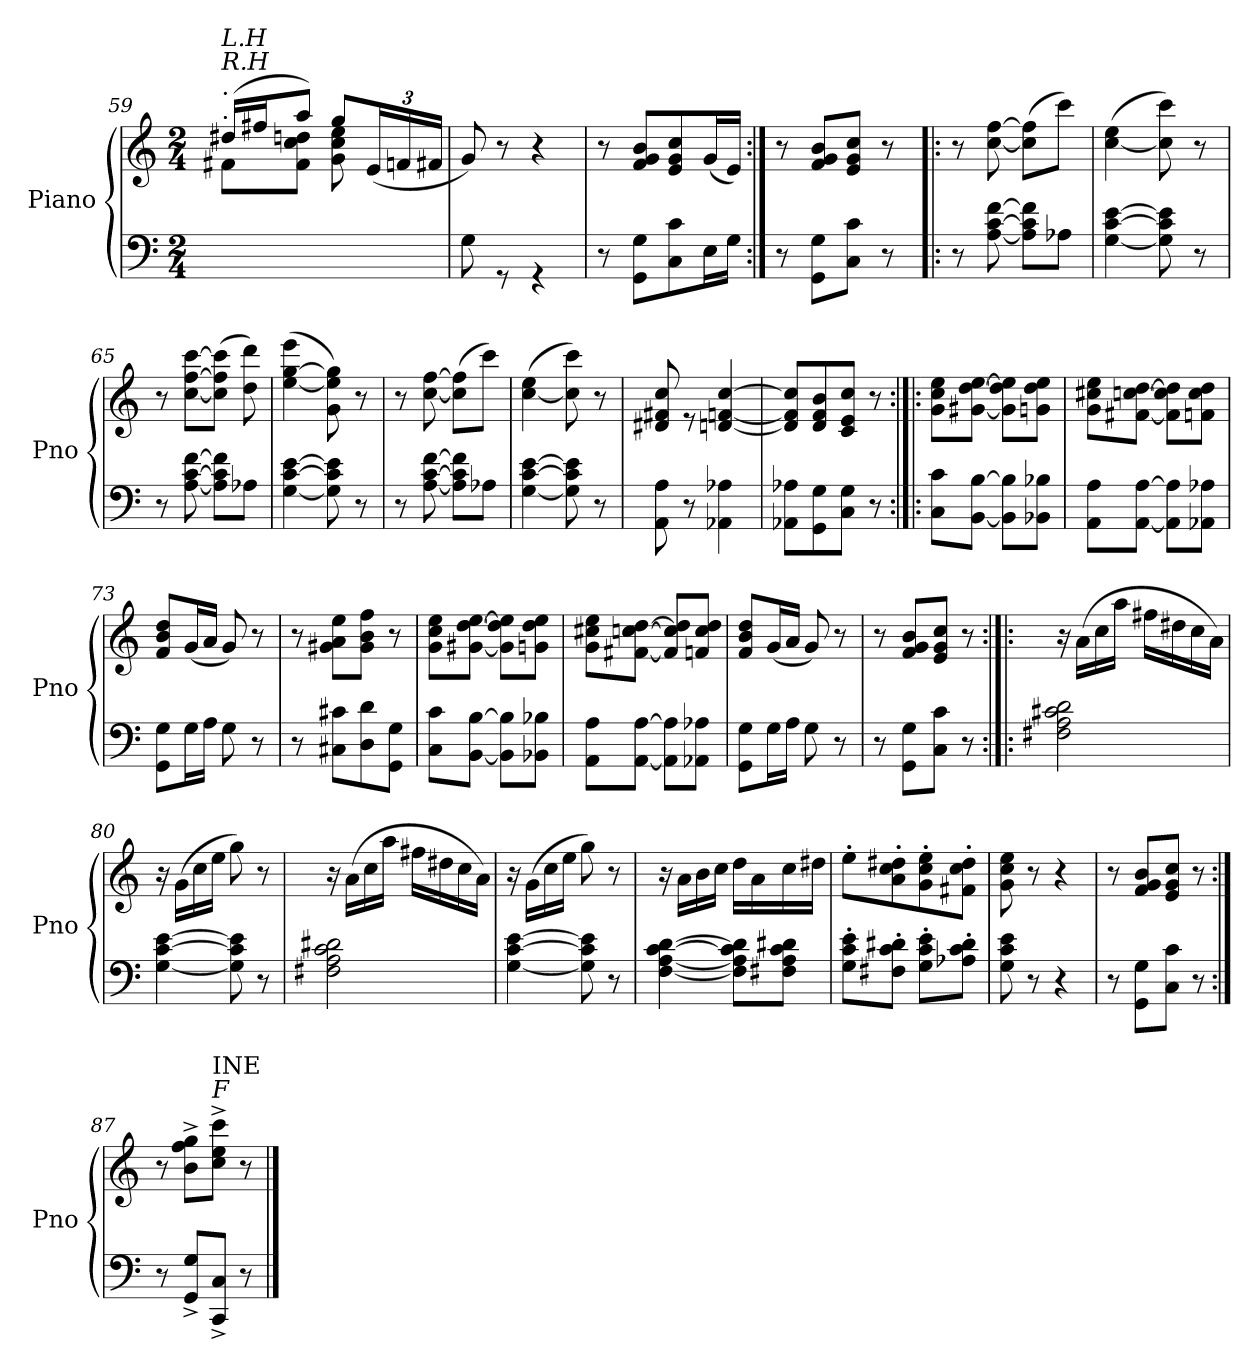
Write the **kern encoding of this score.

**kern	**kern
*part1	*part1
*staff2	*staff1
*I"Piano	*
*I'Pno	*
*clefF4	*clefG2
*k[]	*k[]
*M2/4	*M2/4
=59	=59
*	*^
!	!LO:TX:a:i:t=R.H	!
!	!LO:TX:a:t=.	!
!	!LO:TX:a:i:t=L.H	!
!	!LO:TX:a:t=.	!
4.ryy	(>16dd#X/LL	8f#X\L
.	16ff#X/J	.
.	8aa/J)	8f#\ 8cc\ 8dd\J
.	8gg/L	8g\ 8cc\ 8ee\L
*Xbrackettup	*Xbrackettup	*
24E/L	(>24e/L	8ryy
24F/	24f/	.
24F#X/JJ	24f#X/JJ	.
*	*v	*v
!!LO:LB:g=z
=60	=60
8G\	8g/)
8rGG	8r
4rGG	4r
=61	=61
8r	8r
8GG\ 8G\L	8f/ 8g/ 8b/L
8C\ 8c\	8e/ 8g/ 8cc/
16E\L	(<16g/L
16G\JJ	16e/JJ)
=62:|!	=62:|!
8r	8r
8GG\ 8G\L	8f/ 8g/ 8b/L
8C\ 8c\J	8e/ 8g/ 8cc/J
8r	8r
=63!|:	=63!|:
8r	8r
[8A\ [8c\ [8f\	[8cc\ [8ff\
8A\] 8c\] 8f\]L	(>8cc\] 8ff\]L
8A-X\J	8ccc\J)
=64	=64
[4G\ [4c\ [4e\	(>[4cc\ 4ee\
8G\] 8c\] 8e\]	8cc\] 8ccc\)
8r	8r
!!LO:LB:g=z
=65	=65
8r	8r
[8A\ [8c\ [8f\	[8cc\ [8ff\ [8ccc\L
8A\] 8c\] 8f\]L	(>8cc\] 8ff\] 8ccc\]J
8A-X\J	8dd\ 8ddd\)
=66	=66
[4G\ [4c\ [4e\	(<[4ee\ [4gg\ 4eee\
8G\] 8c\] 8e\]	8g\ 8ee\] 8gg\])
8r	8r
=67	=67
8r	8r
[8A\ [8c\ [8f\	[8cc\ [8ff\
8A\] 8c\] 8f\]L	(>8cc\] 8ff\]L
8A-X\J	8ccc\J)
=68	=68
[4G\ [4c\ [4e\	(>[4cc\ 4ee\
8G\] 8c\] 8e\]	8cc\] 8ccc\)
8r	8r
=69	=69
8AA\ 8A\	8d#X/ 8f#X/ 8cc/
8r	8re
4AA-X\ 4A-X\	[4dn/ [4fn/ [4cc/
=70	=70
8AA-X\ 8A-X\L	8d/] 8f/] 8cc/]L
8GG\ 8G\	8d/ 8f/ 8b/
8C\ 8G\J	8c/ 8e/ 8cc/J
8r	8r
!!LO:LB:g=z
=71:|!|:	=71:|!|:
8C\ 8c\L	8g\ 8cc\ 8ee\L
[8BB\ [8B\J	[8g#X\ [8dd\ [8ee\J
8BB\] 8B\]L	8g#\] 8dd\] 8ee\]L
8BB-X\ 8B-X\J	8gn\ 8dd\ 8ee\J
=72	=72
8AA\ 8A\L	8g\ 8cc#X\ 8ee\L
[8AA\ [8A\J	[8f#X\ [8ccn\ [8dd\J
8AA\] 8A\]L	8f#\] 8cc\] 8dd\]L
8AA-X\ 8A-X\J	8fn\ 8cc\ 8dd\J
=73	=73
8GG\ 8G\L	8f/ 8b/ 8dd/L
16G\L	(<16g/L
16A\JJ	16a/JJ
8G\	8g/)
8r	8r
=74	=74
8r	8r
8C#X\ 8c#X\L	8g#X\ 8a\ 8ee\L
8D\ 8d\	8g#\ 8b\ 8ff\J
8GG\ 8G\J	8r
=75	=75
8C\ 8c\L	8g\ 8cc\ 8ee\L
[8BB\ [8B\J	[8g#X\ [8dd\ [8ee\J
8BB\] 8B\]L	8g#\] 8dd\] 8ee\]L
8BB-X\ 8B-X\J	8gn\ 8dd\ 8ee\J
!!LO:PB:g=z
=76	=76
8AA\ 8A\L	8g\ 8cc#X\ 8ee\L
[8AA\ [8A\J	[8f#X\ [8ccn\ [8dd\J
8AA\] 8A\]L	8f#/] 8cc/] 8dd/]L
8AA-X\ 8A-X\J	8fn/ 8cc/ 8dd/J
=77	=77
8GG\ 8G\L	8f/ 8b/ 8dd/L
16G\L	(<16g/L
16A\JJ	16a/JJ
8G\	8g/)
8r	8r
=78	=78
8r	8r
8GG\ 8G\L	8f/ 8g/ 8b/L
8C\ 8c\J	8e/ 8g/ 8cc/J
8r	8r
=79:|!|:	=79:|!|:
2F#X\ 2A\ 2c#X\ 2d\	16r
.	(>16a\LL
.	16cc\
.	16aa\JJ
.	16ff#X\LL
.	16dd#X\
.	16cc\
.	16a\JJ)
!!LO:LB:g=z
=80	=80
[4G\ [4c\ [4e\	16r
.	(>16g\LL
.	16cc\
.	16ee\JJ
8G\] 8c\] 8e\]	8gg\)
8r	8r
=81	=81
2F#X\ 2A\ 2c\ 2d#X\	16r
.	(>16a\LL
.	16cc\
.	16aa\JJ
.	16ff#X\LL
.	16dd#X\
.	16cc\
.	16a\JJ)
=82	=82
[4G\ [4c\ [4e\	16r
.	(>16g\LL
.	16cc\
.	16ee\JJ
8G\] 8c\] 8e\]	8gg\)
8r	8r
=83	=83
[4F\ [4A\ [4c\ [4d\	16r
.	16a\LL
.	16b\
.	16cc\JJ
8F\] 8A\] 8c\] 8d\]L	16dd\LL
.	16a\
8F#X\ 8A\ 8c\ 8d#X\J	16cc\
.	16dd#X\JJ
!!LO:LB:g=z
=84	=84
8G\' 8c\' 8e\'L	8ee'\L
8F#X\' 8c\' 8d#X\'J	8a\' 8cc\' 8dd#X\'
8G\' 8c\' 8e\'L	8g\' 8cc\' 8ee\'
8A-X\' 8c\' 8d#\'J	8f#X\' 8cc\' 8dd#\'J
=85	=85
8G\ 8c\ 8e\	8g\ 8cc\ 8ee\
8r	8r
4r	4r
=86	=86
8r	8r
8GG\ 8G\L	8f/ 8g/ 8b/L
8C\ 8c\J	8e/ 8g/ 8cc/J
8r	8r
=87:|!	=87:|!
8r	8r
8GG/^ 8G/^L	8b\^ 8ff\^ 8gg\^L
!	!LO:TX:a:i:t=F
!	!LO:TX:a:t=INE
8CC/^ 8C/^J	8cc\^ 8ee\^ 8ccc\^J
8r	8r
==	==
*-	*-
